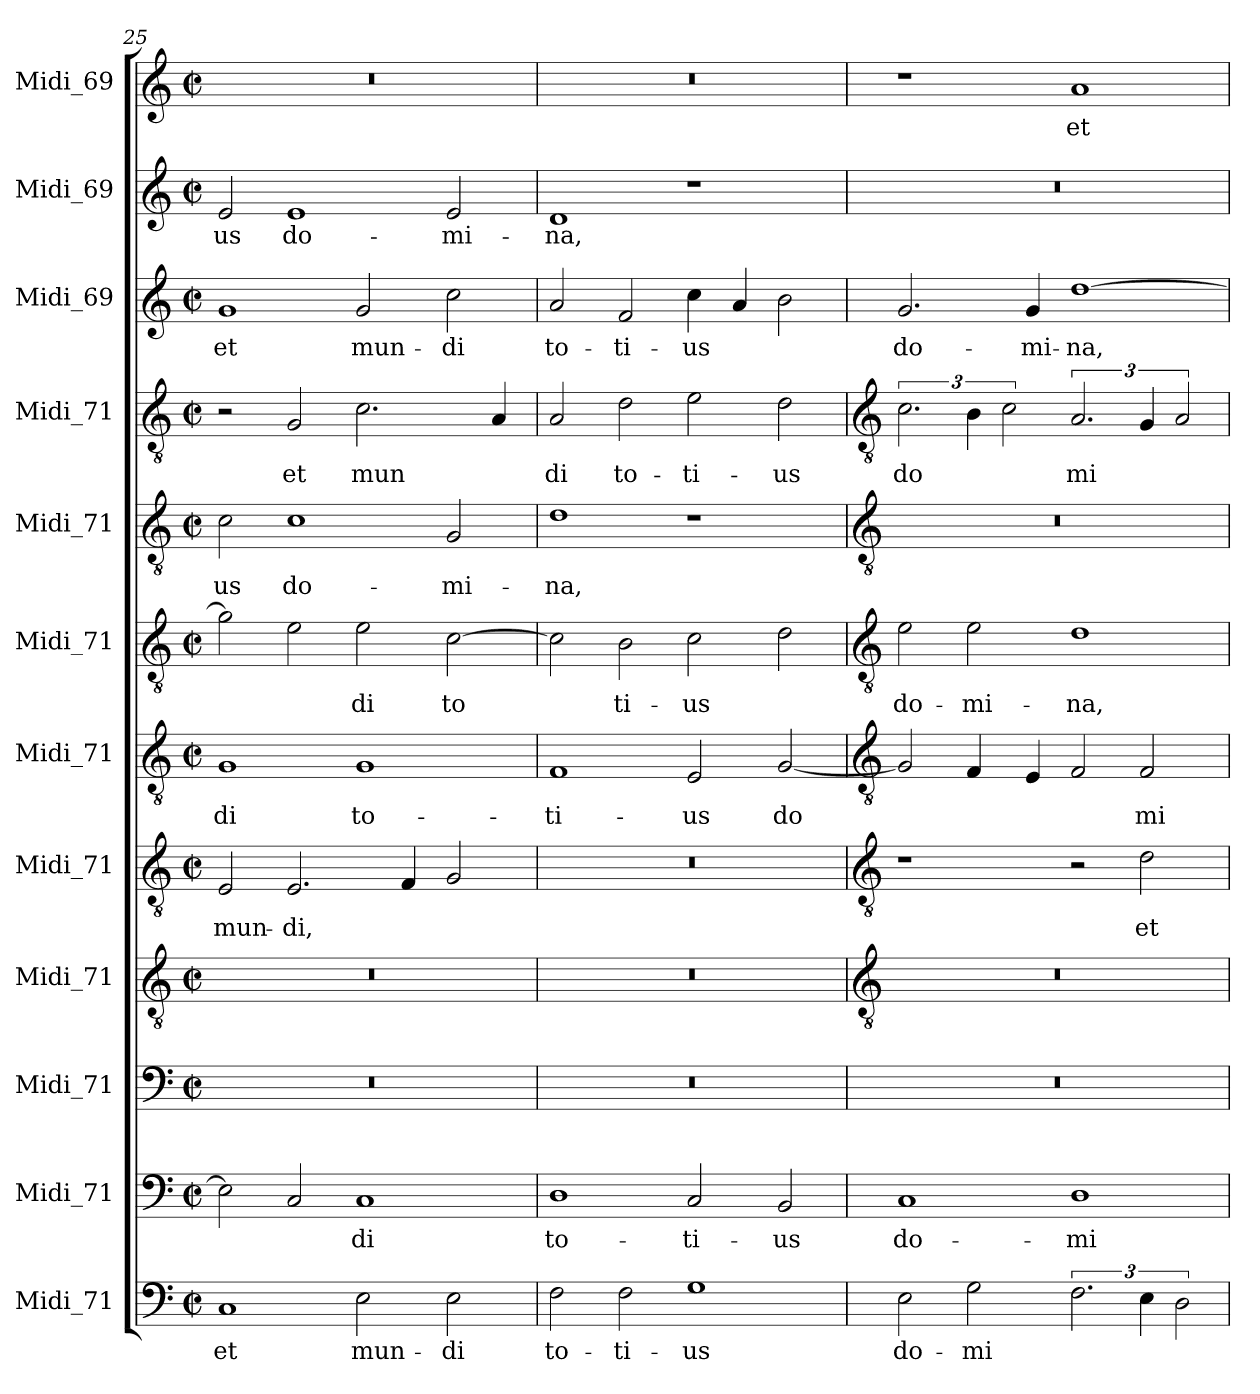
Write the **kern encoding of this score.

**kern	**text	**kern	**text	**kern	**kern	**kern	**text	**kern	**text	**kern	**text	**kern	**text	**kern	**text	**kern	**text	**kern	**text	**kern	**text
*part12	*part12	*part11	*part11	*part10	*part9	*part8	*part8	*part7	*part7	*part6	*part6	*part5	*part5	*part4	*part4	*part3	*part3	*part2	*part2	*part1	*part1
*staff12	*staff12	*staff11	*staff11	*staff10	*staff9	*staff8	*staff8	*staff7	*staff7	*staff6	*staff6	*staff5	*staff5	*staff4	*staff4	*staff3	*staff3	*staff2	*staff2	*staff1	*staff1
*I"Midi_71	*	*I"Midi_71	*	*I"Midi_71	*I"Midi_71	*I"Midi_71	*	*I"Midi_71	*	*I"Midi_71	*	*I"Midi_71	*	*I"Midi_71	*	*I"Midi_69	*	*I"Midi_69	*	*I"Midi_69	*
*clefF4	*	*clefF4	*	*clefF4	*clefGv2	*clefGv2	*	*clefGv2	*	*clefGv2	*	*clefGv2	*	*clefGv2	*	*clefG2	*	*clefG2	*	*clefG2	*
*k[]	*	*k[]	*	*k[]	*k[]	*k[]	*	*k[]	*	*k[]	*	*k[]	*	*k[]	*	*k[]	*	*k[]	*	*k[]	*
*C:	*	*C:	*	*C:	*C:	*C:	*	*C:	*	*C:	*	*C:	*	*C:	*	*C:	*	*C:	*	*C:	*
*M4/2	*	*M4/2	*	*M4/2	*M4/2	*M4/2	*	*M4/2	*	*M4/2	*	*M4/2	*	*M4/2	*	*M4/2	*	*M4/2	*	*M4/2	*
*met(c|)	*	*met(c|)	*	*met(c|)	*met(c|)	*met(c|)	*	*met(c|)	*	*met(c|)	*	*met(c|)	*	*met(c|)	*	*met(c|)	*	*met(c|)	*	*met(c|)	*
=25	=25	=25	=25	=25	=25	=25	=25	=25	=25	=25	=25	=25	=25	=25	=25	=25	=25	=25	=25	=25	=25
!	!LO:LY:b	!	!	!	!	!	!LO:LY:b	!	!LO:LY:b	!	!	!	!LO:LY:b	!	!	!	!LO:LY:b	!	!LO:LY:b	!	!
1C	et	2E]	.	0r	0r	2E	mun-	1G	-di	2g]	.	2c	-us	2r	.	1g	et	2e	-us	0r	.
!	!	!	!	!	!	!	!LO:LY:b	!	!	!	!	!	!LO:LY:b	!	!LO:LY:b	!	!	!	!LO:LY:b	!	!
.	.	2C	.	.	.	2.E	-di,	.	.	2e	.	1c	do-	2G	et	.	.	1e	do-	.	.
!	!LO:LY:b	!	!LO:LY:b	!	!	!	!	!	!LO:LY:b	!	!LO:LY:b	!	!	!	!LO:LY:b	!	!LO:LY:b	!	!	!	!
2E	mun-	1C	-di	.	.	.	.	1G	to-	2e	di	.	.	2.c	mun	2g	mun-	.	.	.	.
.	.	.	.	.	.	4F	.	.	.	.	.	.	.	.	.	.	.	.	.	.	.
!	!LO:LY:b	!	!	!	!	!	!	!	!	!	!LO:LY:b	!	!LO:LY:b	!	!	!	!LO:LY:b	!	!LO:LY:b	!	!
2E	-di	.	.	.	.	2G	.	.	.	[2c	to	2G	-mi-	.	.	2cc	-di	2e	-mi-	.	.
.	.	.	.	.	.	.	.	.	.	.	.	.	.	4A	.	.	.	.	.	.	.
=26	=26	=26	=26	=26	=26	=26	=26	=26	=26	=26	=26	=26	=26	=26	=26	=26	=26	=26	=26	=26	=26
!	!LO:LY:b	!	!LO:LY:b	!	!	!	!	!	!LO:LY:b	!	!	!	!LO:LY:b	!	!LO:LY:b	!	!LO:LY:b	!	!LO:LY:b	!	!
2F	to-	1D	to-	0r	0r	0r	.	1F	-ti-	2c]	.	1d	-na,	2A	di	2a	to-	1d	-na,	0r	.
!	!LO:LY:b	!	!	!	!	!	!	!	!	!	!LO:LY:b	!	!	!	!LO:LY:b	!	!LO:LY:b	!	!	!	!
2F	-ti-	.	.	.	.	.	.	.	.	2B	ti-	.	.	2d	to-	2f	-ti-	.	.	.	.
!	!LO:LY:b	!	!LO:LY:b	!	!	!	!	!	!LO:LY:b	!	!LO:LY:b	!	!	!	!LO:LY:b	!	!LO:LY:b	!	!	!	!
1G	-us	2C	-ti-	.	.	.	.	2E	-us	2c	-us	1r	.	2e	-ti-	4cc	-us	1r	.	.	.
.	.	.	.	.	.	.	.	.	.	.	.	.	.	.	.	4a	.	.	.	.	.
!	!	!	!LO:LY:b	!	!	!	!	!	!LO:LY:b	!	!	!	!	!	!LO:LY:b	!	!	!	!	!	!
.	.	2BB	-us	.	.	.	.	[2G	do	2d	.	.	.	2d	-us	2b	.	.	.	.	.
!!LO:LB:g=z
=27	=27	=27	=27	=27	=27	=27	=27	=27	=27	=27	=27	=27	=27	=27	=27	=27	=27	=27	=27	=27	=27
*	*	*	*	*	*clefGv2	*clefGv2	*	*clefGv2	*	*clefGv2	*	*clefGv2	*	*clefGv2	*	*	*	*	*	*	*
!	!LO:LY:b	!	!LO:LY:b	!	!	!	!	!	!	!	!LO:LY:b	!	!	!	!LO:LY:b	!	!LO:LY:b	!	!	!	!
2E	do-	1C	do-	0r	0r	1r	.	2G]	.	2e	do-	0r	.	3.c	do	2.g	do-	0r	.	1r	.
!	!LO:LY:b	!	!	!	!	!	!	!	!	!	!LO:LY:b	!	!	!	!	!	!	!	!	!	!
2G	-mi	.	.	.	.	.	.	4F	.	2e	-mi-	.	.	6B	.	.	.	.	.	.	.
.	.	.	.	.	.	.	.	.	.	.	.	.	.	3c	.	.	.	.	.	.	.
!	!	!	!	!	!	!	!	!	!	!	!	!	!	!	!	!	!LO:LY:b	!	!	!	!
.	.	.	.	.	.	.	.	4E	.	.	.	.	.	.	.	4g	-mi-	.	.	.	.
!	!	!	!LO:LY:b	!	!	!	!	!	!	!	!LO:LY:b	!	!	!	!LO:LY:b	!	!LO:LY:b	!	!	!	!LO:LY:b
3.F	.	1D	-mi-	.	.	2r	.	2F	.	1d	-na,	.	.	3.A	mi	[1dd	-na,	.	.	1a	et
!	!	!	!	!	!	!	!LO:LY:b	!	!LO:LY:b	!	!	!	!	!	!	!	!	!	!	!	!
6E	.	.	.	.	.	2d	et	2F	mi-	.	.	.	.	6G	.	.	.	.	.	.	.
3D	.	.	.	.	.	.	.	.	.	.	.	.	.	3A	.	.	.	.	.	.	.
=	=	=	=	=	=	=	=	=	=	=	=	=	=	=	=	=	=	=	=	=	=
*-	*-	*-	*-	*-	*-	*-	*-	*-	*-	*-	*-	*-	*-	*-	*-	*-	*-	*-	*-	*-	*-
